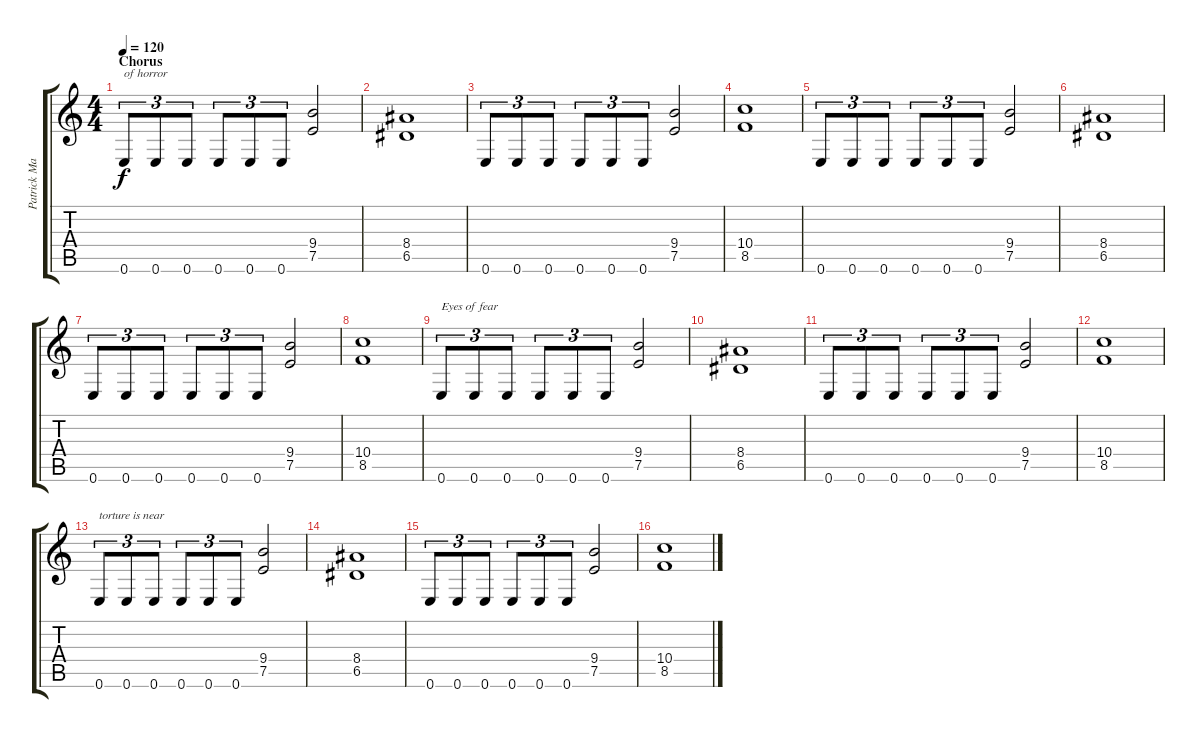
\track ("Patrick Mameli " "Patrick Ma") {instrument distortionguitar}
\staff {score tabs}
\tuning (E4 B3 G3 D3 A2 E2) {hide}
\ts (4 4)
\section ("" "Chorus")
\tempo 120
\clef g2
\ks c
0.6.8{tu (3 2) txt "of horror" dy f} 0.6.8{tu (3 2)} 0.6.8{tu (3 2)} 0.6.8{tu (3 2)} 0.6.8{tu (3 2)} 0.6.8{tu (3 2)} (9.4 7.5).2 |
(8.4 6.5).1 |
0.6.8{tu (3 2)} 0.6.8{tu (3 2)} 0.6.8{tu (3 2)} 0.6.8{tu (3 2)} 0.6.8{tu (3 2)} 0.6.8{tu (3 2)} (9.4 7.5).2 |
(10.4 8.5).1 |
0.6.8{tu (3 2)} 0.6.8{tu (3 2)} 0.6.8{tu (3 2)} 0.6.8{tu (3 2)} 0.6.8{tu (3 2)} 0.6.8{tu (3 2)} (9.4 7.5).2 |
(8.4 6.5).1 |
0.6.8{tu (3 2)} 0.6.8{tu (3 2)} 0.6.8{tu (3 2)} 0.6.8{tu (3 2)} 0.6.8{tu (3 2)} 0.6.8{tu (3 2)} (9.4 7.5).2 |
(10.4 8.5).1 |
0.6.8{tu (3 2) txt "Eyes of fear"} 0.6.8{tu (3 2)} 0.6.8{tu (3 2)} 0.6.8{tu (3 2)} 0.6.8{tu (3 2)} 0.6.8{tu (3 2)} (9.4 7.5).2 |
(8.4 6.5).1 |
0.6.8{tu (3 2)} 0.6.8{tu (3 2)} 0.6.8{tu (3 2)} 0.6.8{tu (3 2)} 0.6.8{tu (3 2)} 0.6.8{tu (3 2)} (9.4 7.5).2 |
(10.4 8.5).1 |
0.6.8{tu (3 2) txt "torture is near"} 0.6.8{tu (3 2)} 0.6.8{tu (3 2)} 0.6.8{tu (3 2)} 0.6.8{tu (3 2)} 0.6.8{tu (3 2)} (9.4 7.5).2 |
(8.4 6.5).1 |
0.6.8{tu (3 2)} 0.6.8{tu (3 2)} 0.6.8{tu (3 2)} 0.6.8{tu (3 2)} 0.6.8{tu (3 2)} 0.6.8{tu (3 2)} (9.4 7.5).2 |
(10.4 8.5).1
